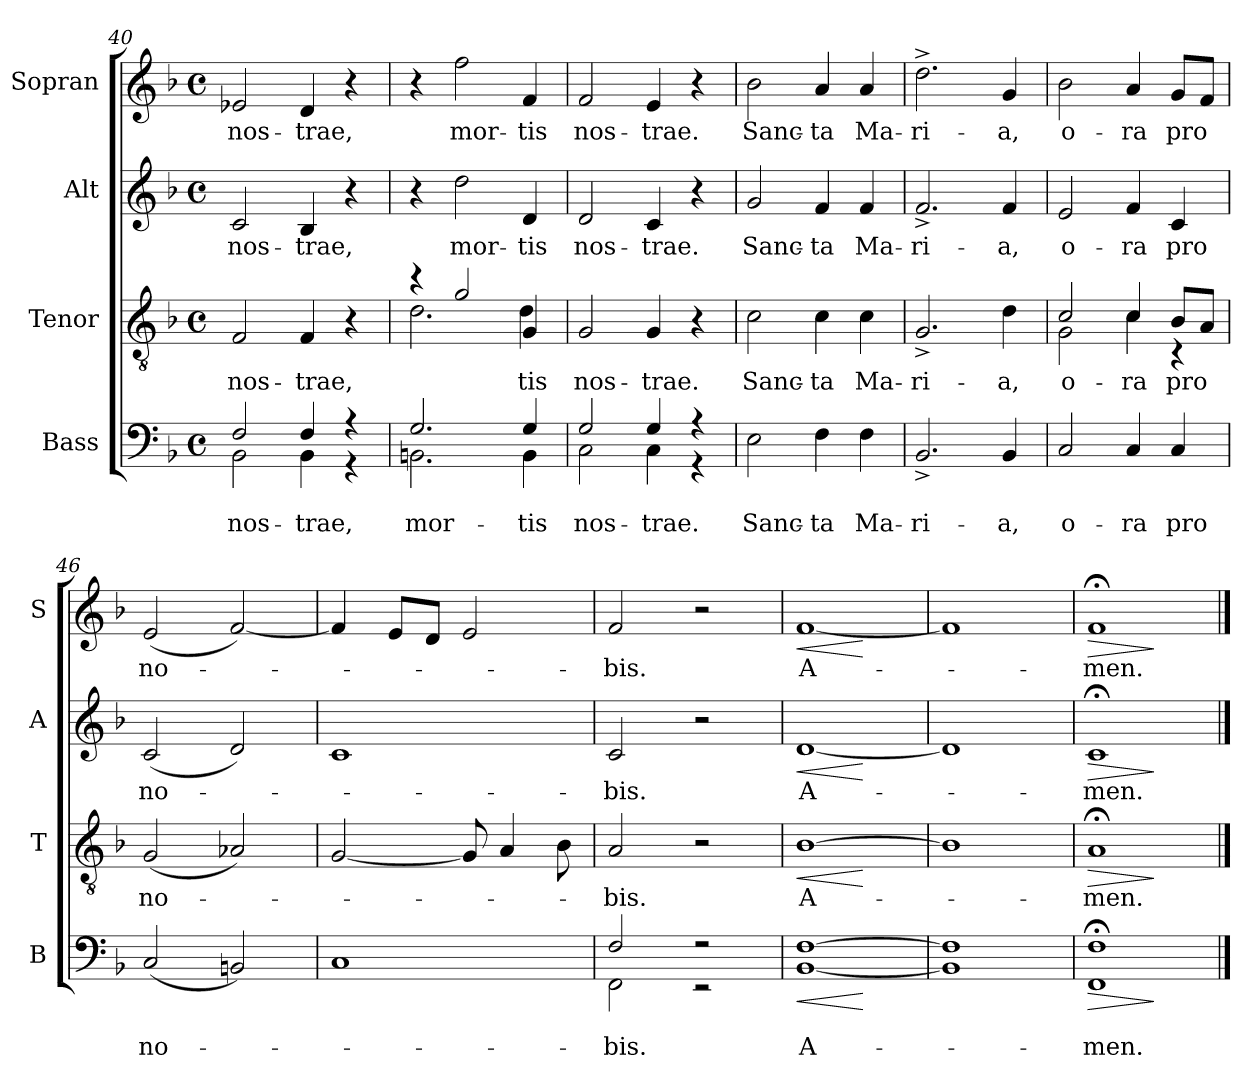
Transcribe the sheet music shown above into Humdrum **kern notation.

**kern	**text	**text	**dynam	**kern	**text	**dynam	**kern	**text	**dynam	**kern	**text	**dynam
*part4	*part4	*part4	*part4	*part3	*part3	*part3	*part2	*part2	*part2	*part1	*part1	*part1
*staff4	*staff4	*staff4	*staff4	*staff3	*staff3	*staff3	*staff2	*staff2	*staff2	*staff1	*staff1	*staff1
*I"Bass	*	*	*	*I"Tenor	*	*	*I"Alt	*	*	*I"Sopran	*	*
*I'B	*	*	*	*I'T	*	*	*I'A	*	*	*I'S	*	*
*clefF4	*	*	*	*clefGv2	*	*	*clefG2	*	*	*clefG2	*	*
*k[b-]	*	*	*	*k[b-]	*	*	*k[b-]	*	*	*k[b-]	*	*
*F:	*	*	*	*F:	*	*	*F:	*	*	*F:	*	*
*M4/4	*	*	*	*M4/4	*	*	*M4/4	*	*	*M4/4	*	*
*met(c)	*	*	*	*met(c)	*	*	*met(c)	*	*	*met(c)	*	*
=40	=40	=40	=40	=40	=40	=40	=40	=40	=40	=40	=40	=40
!	!	!LO:LY:b	!	!	!LO:LY:b	!	!	!LO:LY:b	!	!	!LO:LY:b	!
*^	*	*	*	*	*	*	*	*	*	*	*	*
2F/	2BB-\	.	nos-	.	2F/	nos-	.	2c/	nos-	.	2e-X/	nos-	.
!	!	!	!LO:LY:b	!	!	!LO:LY:b	!	!	!LO:LY:b	!	!	!LO:LY:b	!
4F/	4BB-\	.	-trae,	.	4F/	-trae,	.	4B-/	-trae,	.	4d/	-trae,	.
4r	4r	.	.	.	4r	.	.	4r	.	.	4r	.	.
=41	=41	=41	=41	=41	=41	=41	=41	=41	=41	=41	=41	=41	=41
!	!	!	!LO:LY:b	!	!	!	!	!	!	!	!	!	!
*	*	*	*	*	*^	*	*	*	*	*	*	*	*
2.G/	2.BBn\	.	mor-	.	4rcc	2.d\	.	.	4r	.	.	4r	.	.
!	!	!	!	!	!	!	!	!	!	!LO:LY:b	!	!	!LO:LY:b	!
.	.	.	.	.	2g/	.	.	.	2dd\	mor-	.	2ff\	mor-	.
!	!	!	!LO:LY:b	!	!	!	!LO:LY:b	!	!	!LO:LY:b	!	!	!LO:LY:b	!
4G/	4BB\	.	-tis	.	4G/	4d\	-tis	.	4d/	-tis	.	4f/	-tis	.
!!LO:LB:g=z
=42	=42	=42	=42	=42	=42	=42	=42	=42	=42	=42	=42	=42	=42	=42
!	!	!	!LO:LY:b	!	!	!	!LO:LY:b	!	!	!LO:LY:b	!	!	!LO:LY:b	!
*	*	*	*	*	*v	*v	*	*	*	*	*	*	*	*
2G/	2C\	.	nos-	.	2G/	nos-	.	2d/	nos-	.	2f/	nos-	.
!	!	!	!LO:LY:b	!	!	!LO:LY:b	!	!	!LO:LY:b	!	!	!LO:LY:b	!
4G/	4C\	.	-trae.	.	4G/	-trae.	.	4c/	-trae.	.	4e/	-trae.	.
4r	4r	.	.	.	4r	.	.	4r	.	.	4r	.	.
=43	=43	=43	=43	=43	=43	=43	=43	=43	=43	=43	=43	=43	=43
!	!	!	!LO:LY:b	!	!	!LO:LY:b	!	!	!LO:LY:b	!	!	!LO:LY:b	!
*v	*v	*	*	*	*	*	*	*	*	*	*	*	*
2E\	.	Sanc-	.	2c\	Sanc-	.	2g/	Sanc-	.	2b-\	Sanc-	.
!	!	!LO:LY:b	!	!	!LO:LY:b	!	!	!LO:LY:b	!	!	!LO:LY:b	!
4F\	.	-ta	.	4c\	-ta	.	4f/	-ta	.	4a/	-ta	.
!	!	!LO:LY:b	!	!	!LO:LY:b	!	!	!LO:LY:b	!	!	!LO:LY:b	!
4F\	.	Ma-	.	4c\	Ma-	.	4f/	Ma-	.	4a/	Ma-	.
=44	=44	=44	=44	=44	=44	=44	=44	=44	=44	=44	=44	=44
!	!	!LO:LY:b	!	!	!LO:LY:b	!	!	!LO:LY:b	!	!	!LO:LY:b	!
2.BB-^/	.	-ri-	.	2.G^/	-ri-	.	2.f^/	-ri-	.	2.dd^\	-ri-	.
!	!	!LO:LY:b	!	!	!LO:LY:b	!	!	!LO:LY:b	!	!	!LO:LY:b	!
4BB-/	.	-a,	.	4d\	-a,	.	4f/	-a,	.	4g/	-a,	.
=45	=45	=45	=45	=45	=45	=45	=45	=45	=45	=45	=45	=45
!	!	!LO:LY:b	!	!	!LO:LY:b	!	!	!LO:LY:b	!	!	!LO:LY:b	!
*	*	*	*	*^	*	*	*	*	*	*	*	*
2C/	.	o-	.	2c/	2G\	o-	.	2e/	o-	.	2b-\	o-	.
!	!	!LO:LY:b	!	!	!	!LO:LY:b	!	!	!LO:LY:b	!	!	!LO:LY:b	!
4C/	.	-ra	.	4c/	4c\	-ra	.	4f/	-ra	.	4a/	-ra	.
!	!	!LO:LY:b	!	!	!	!LO:LY:b	!	!	!LO:LY:b	!	!	!LO:LY:b	!
4C/	.	pro	.	8B-/L	4rC	pro	.	4c/	pro	.	8g/L	pro	.
.	.	.	.	8A/J	.	.	.	.	.	.	8f/J	.	.
*	*	*	*	*v	*v	*	*	*	*	*	*	*	*
=46	=46	=46	=46	=46	=46	=46	=46	=46	=46	=46	=46	=46
!	!	!LO:LY:b	!	!	!LO:LY:b	!	!	!LO:LY:b	!	!	!LO:LY:b	!
(<2C/	.	no-	.	(<2G/	no-	.	(<2c/	no-	.	(<2e/	no-	.
2BBn/)	.	.	.	2A-X/)	.	.	2d/)	.	.	[2f/)	.	.
=47	=47	=47	=47	=47	=47	=47	=47	=47	=47	=47	=47	=47
1C	.	.	.	[2G/	.	.	1c	.	.	4f/]	.	.
.	.	.	.	.	.	.	.	.	.	8e/L	.	.
.	.	.	.	.	.	.	.	.	.	8d/J	.	.
.	.	.	.	8G/]	.	.	.	.	.	2e/	.	.
.	.	.	.	4A/	.	.	.	.	.	.	.	.
.	.	.	.	8B-\	.	.	.	.	.	.	.	.
!!LO:PB:g=z
=48	=48	=48	=48	=48	=48	=48	=48	=48	=48	=48	=48	=48
!	!	!LO:LY:b	!	!	!LO:LY:b	!	!	!LO:LY:b	!	!	!LO:LY:b	!
*^	*	*	*	*	*	*	*	*	*	*	*	*
2F/	2FF\	.	-bis.	.	2A/	-bis.	.	2c/	-bis.	.	2f/	-bis.	.
2r	2r	.	.	.	2r	.	.	2r	.	.	2r	.	.
=49	=49	=49	=49	=49	=49	=49	=49	=49	=49	=49	=49	=49	=49
!	!	!	!LO:LY:b	!LO:HP:b	!	!LO:LY:b	!LO:HP:b	!	!LO:LY:b	!LO:HP:b	!	!LO:LY:b	!LO:HP:b
[1F	[1BB-	.	A-	<	[1B-	A-	<	[1d	A-	<	[1f	A-	<
*v	*v	*	*	*	*	*	*	*	*	*	*	*	*
.	.	.	[	.	.	[	.	.	[	.	.	[
=50	=50	=50	=50	=50	=50	=50	=50	=50	=50	=50	=50	=50
*^	*	*	*	*	*	*	*	*	*	*	*	*
1F]	1BB-]	.	.	.	1B-]	.	.	1d]	.	.	1f]	.	.
=51	=51	=51	=51	=51	=51	=51	=51	=51	=51	=51	=51	=51	=51
!	!	!	!LO:LY:b	!LO:HP:b	!	!LO:LY:b	!LO:HP:b	!	!LO:LY:b	!LO:HP:b	!	!LO:LY:b	!LO:HP:b
1F;<	1FF	.	-men.	>	1A;<	-men.	>	1c;<	-men.	>	1f;<	-men.	>
*v	*v	*	*	*	*	*	*	*	*	*	*	*	*
.	.	.	]	.	.	]	.	.	]	.	.	]
==	==	==	==	==	==	==	==	==	==	==	==	==
*-	*-	*-	*-	*-	*-	*-	*-	*-	*-	*-	*-	*-
